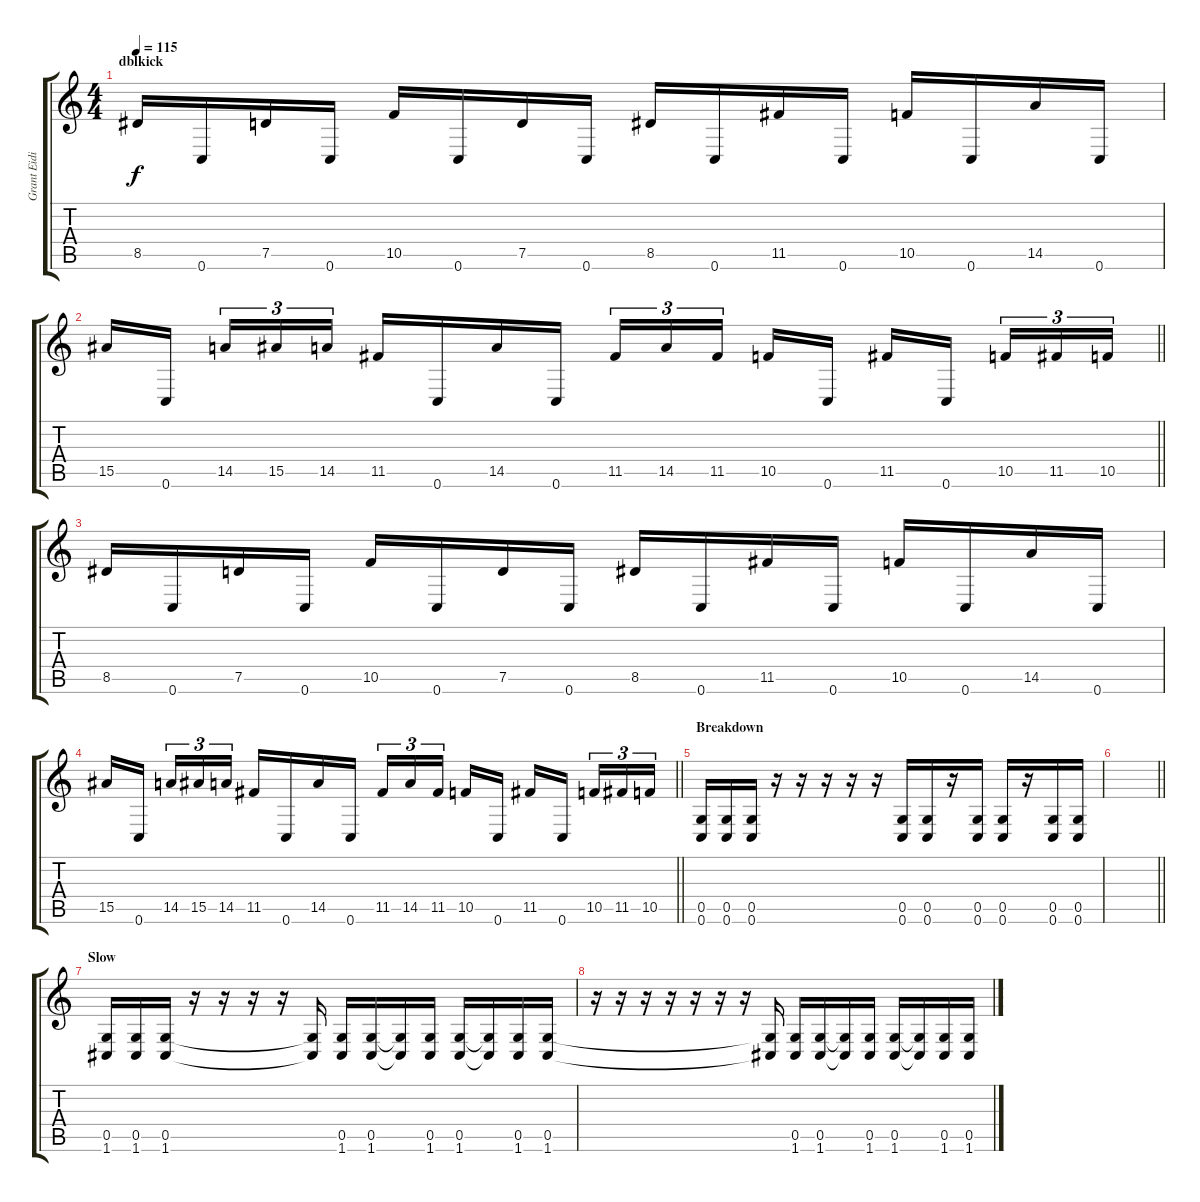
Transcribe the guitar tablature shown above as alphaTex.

\track ("Grant Eidintas" "Grant Eidi") {instrument overdrivenguitar}
\staff {score tabs}
\tuning (D4 A3 F3 C3 G2 C2) {hide}
\ts (4 4)
\section ("" "dblkick")
\tempo 115
\clef g2
\ks c
8.5.16{dy f} 0.6.16 7.5.16 0.6.16 10.5.16 0.6.16 7.5.16 0.6.16 8.5.16 0.6.16 11.5.16 0.6.16 10.5.16 0.6.16 14.5.16 0.6.16 |
\barLineRight lightlight
15.5.16 0.6.16{beam splitsecondary} 14.5.16{tu (3 2)} 15.5.16{tu (3 2)} 14.5.16{tu (3 2)} 11.5.16 0.6.16 14.5.16 0.6.16 11.5.16{tu (3 2)} 14.5.16{tu (3 2)} 11.5.16{tu (3 2) beam splitsecondary} 10.5.16 0.6.16 11.5.16 0.6.16{beam splitsecondary} 10.5.16{tu (3 2)} 11.5.16{tu (3 2)} 10.5.16{tu (3 2)} |
8.5.16 0.6.16 7.5.16 0.6.16 10.5.16 0.6.16 7.5.16 0.6.16 8.5.16 0.6.16 11.5.16 0.6.16 10.5.16 0.6.16 14.5.16 0.6.16 |
\barLineRight lightlight
15.5.16 0.6.16{beam splitsecondary} 14.5.16{tu (3 2)} 15.5.16{tu (3 2)} 14.5.16{tu (3 2)} 11.5.16 0.6.16 14.5.16 0.6.16 11.5.16{tu (3 2)} 14.5.16{tu (3 2)} 11.5.16{tu (3 2) beam splitsecondary} 10.5.16 0.6.16 11.5.16 0.6.16{beam splitsecondary} 10.5.16{tu (3 2)} 11.5.16{tu (3 2)} 10.5.16{tu (3 2)} |
\section ("" "Breakdown")
(0.5 0.6).16 (0.5 0.6).16 (0.5 0.6).16 r.16 r.16 r.16 r.16 r.16 (0.5 0.6).16 (0.5 0.6).16 r.16 (0.5 0.6).16 (0.5 0.6).16 r.16 (0.5 0.6).16 (0.5 0.6).16 |
\barLineRight lightlight
|
\section ("" "Slow")
(0.5 1.6).16 (0.5 1.6).16 (0.5 1.6).16 r.16 r.16 r.16 r.16 (0.5{t} 1.6{t}).16 (0.5 1.6).16 (0.5 1.6).16 (0.5{t} 1.6{t}).16 (0.5 1.6).16 (0.5 1.6).16 (0.5{t} 1.6{t}).16 (0.5 1.6).16 (0.5 1.6).16 |
r.16 r.16 r.16 r.16 r.16 r.16 r.16 (0.5{t} 1.6{t}).16 (0.5 1.6).16 (0.5 1.6).16 (0.5{t} 1.6{t}).16 (0.5 1.6).16 (0.5 1.6).16 (0.5{t} 1.6{t}).16 (0.5 1.6).16 (0.5 1.6).16
